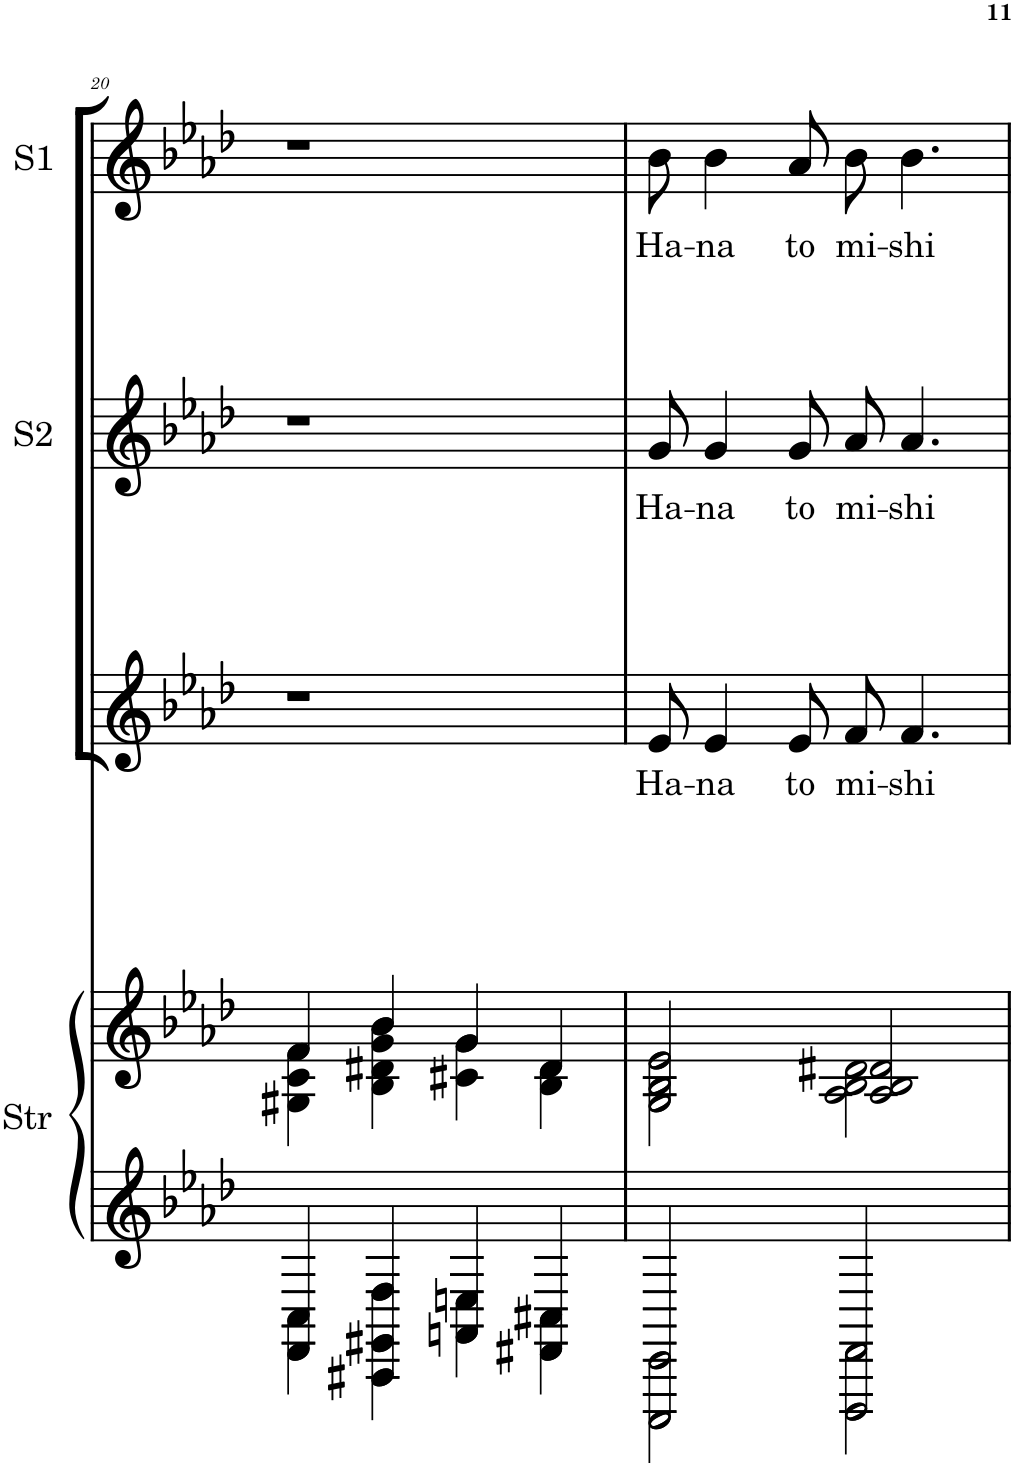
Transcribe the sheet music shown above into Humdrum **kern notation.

**kern	**kern	**kern	**text	**kern	**text	**kern	**text
*part4	*part4	*part3	*part3	*part2	*part2	*part1	*part1
*staff5	*staff4	*staff3	*staff3	*staff2	*staff2	*staff1	*staff1
*I"Strings	*	*I"Alto	*	*I"Soprano 2	*	*I"Soprano 1	*
*I'Str	*	*	*	*I'S2	*	*I'S1	*
!!LO:PB:g=z
*clefG2	*clefG2	*clefG2	*	*clefG2	*	*clefG2	*
*k[b-e-a-d-]	*k[b-e-a-d-]	*k[b-e-a-d-]	*	*k[b-e-a-d-]	*	*k[b-e-a-d-]	*
*A-:	*A-:	*A-:	*	*A-:	*	*A-:	*
*M4/4	*M4/4	*M4/4	*	*M4/4	*	*M4/4	*
=20	=20	=20	=20	=20	=20	=20	=20
*^	*^	*	*	*	*	*	*
4FF/ 4C/	4FF\ 4C\	4f/	4G#X\ 4c\ 4f\	1r	.	1r	.	1r	.
4CC#X/ 4GG#X/ 4F/	4CC#\ 4GG#\ 4F\	4b-/	4B-\ 4d#X\ 4g\ 4b-\	.	.	.	.	.	.
4AAn/ 4En/	4AA\ 4E\	4g/	4c#X\ 4g\	.	.	.	.	.	.
4FF#X/ 4C#X/	4FF#\ 4C#\	4d#/	4B-\ 4d#\	.	.	.	.	.	.
=21	=21	=21	=21	=21	=21	=21	=21	=21	=21
!	!	!	!	!	!LO:LY:b	!	!LO:LY:b	!	!LO:LY:b
2EEE/ 2EE/	2EEE\ 2EE\	2G/ 2B/ 2e/	2G\ 2B\ 2e\	8e/	Ha-	8g/	Ha-	8bn\	Ha-
!	!	!	!	!	!LO:LY:b	!	!LO:LY:b	!	!LO:LY:b
.	.	.	.	4e/	-na	4g/	-na	4b\	-na
!	!	!	!	!	!LO:LY:b	!	!LO:LY:b	!	!LO:LY:b
.	.	.	.	8e/	to	8g/	to	8an/	to
!	!	!	!	!	!LO:LY:b	!	!LO:LY:b	!	!LO:LY:b
2FFF#/ 2FF#/	2FFF#\ 2FF#\	2A/ 2B/ 2d#X/	2A\ 2B\ 2d#\	8f#/	mi-	8an/	mi-	8bn\	mi-
!	!	!	!	!	!LO:LY:b	!	!LO:LY:b	!	!LO:LY:b
.	.	.	.	4.f#/	-shi	4.a/	-shi	4.b\	-shi
*v	*v	*	*	*	*	*	*	*	*
*	*v	*v	*	*	*	*	*	*
=	=	=	=	=	=	=	=
*-	*-	*-	*-	*-	*-	*-	*-
